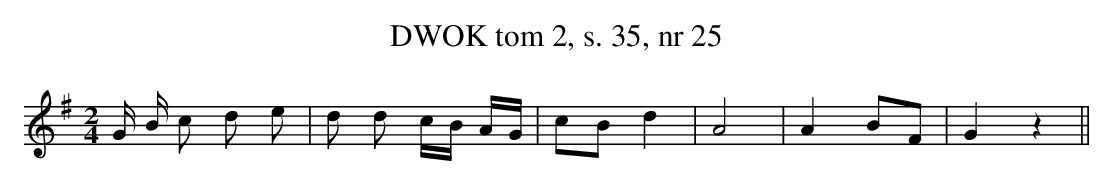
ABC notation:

X:1
T: DWOK tom 2, s. 35, nr 25
L: 1/16
M: 2/4
K: G
G1 B1 c2 d2 e2 |\
d2 d2 c1B1 A1G1 |\
c2B2 d4 |\
A8 |\
A4 B2F2 |\
G4 z4 ||
